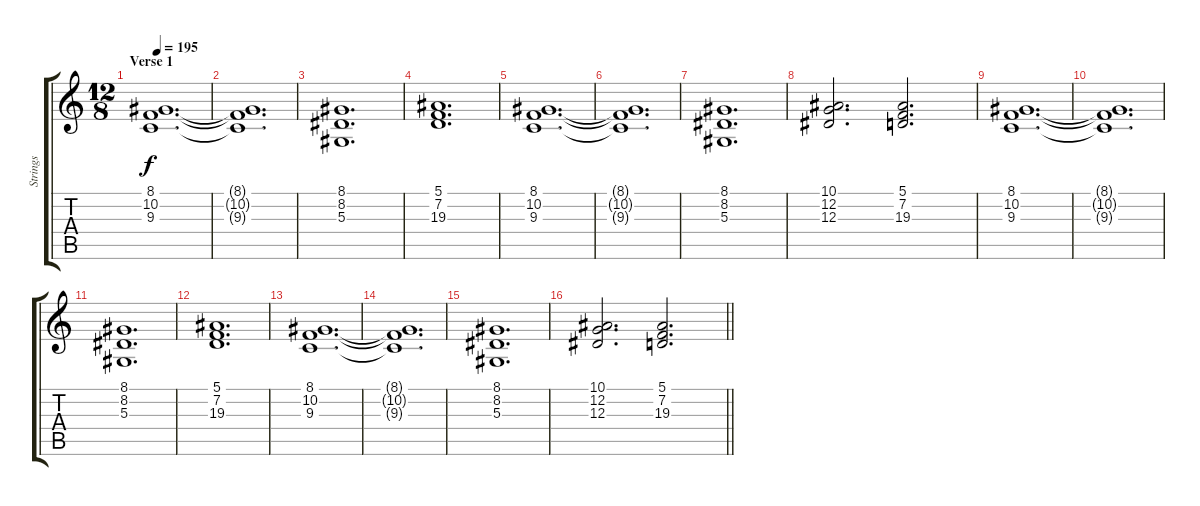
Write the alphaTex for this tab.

\track ("Strings" "Strings") {instrument stringensemble1}
\staff {score tabs}
\tuning (C4 G3 Eb3 Bb2 F2 C2) {hide}
\ts (12 8)
\section ("" "Verse 1")
\tempo 195
\clef g2
\ks c
(8.1 10.2 9.3).1{d dy f} |
(8.1{t} 10.2{t} 9.3{t}).1{d} |
(8.1 8.2 5.3).1{d} |
(5.1 7.2 19.3).1{d} |
(8.1 10.2 9.3).1{d} |
(8.1{t} 10.2{t} 9.3{t}).1{d} |
(8.1 8.2 5.3).1{d} |
(10.1 12.2 12.3).2{d} (5.1 7.2 19.3).2{d} |
(8.1 10.2 9.3).1{d} |
(8.1{t} 10.2{t} 9.3{t}).1{d} |
(8.1 8.2 5.3).1{d} |
(5.1 7.2 19.3).1{d} |
(8.1 10.2 9.3).1{d} |
(8.1{t} 10.2{t} 9.3{t}).1{d} |
(8.1 8.2 5.3).1{d} |
\barLineRight lightlight
(10.1 12.2 12.3).2{d} (5.1 7.2 19.3).2{d}
